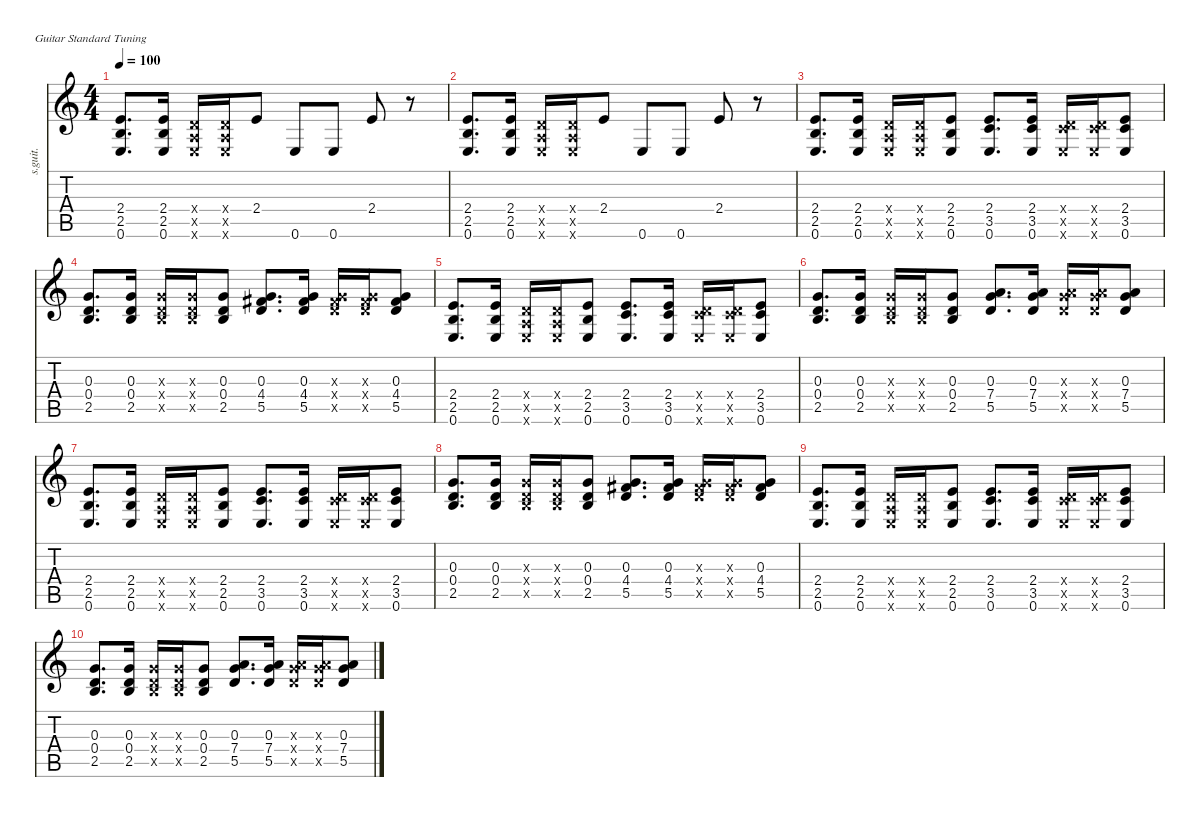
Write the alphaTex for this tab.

\defaultSystemsLayout 4
\hideDynamics
\bracketExtendMode nobrackets
\otherSystemsTrackNameOrientation horizontal
\track ("Steel Guitar" "s.guit.") {instrument acousticguitarsteel}
\staff {score tabs}
\tuning (E4 B3 G3 D3 A2 E2)
\ts (4 4)
\tempo 100
\clef g2
\ks c
(0.6 2.5 2.4).8{d dy mf instrument acousticguitarsteel beam Up} (2.4 2.5 0.6).16{beam Up} (0.6{x} 0.5{x} 0.4{x}).16{beam Up} (0.4{x} 0.5{x} 0.6{x}).16{beam Up} 2.4.8{beam Up} 0.6.8{beam Up} 0.6.8{beam Up} 2.4.8{beam Up} r.8{beam Up} |
(0.6 2.5 2.4).8{d beam Up} (2.4 2.5 0.6).16{beam Up} (0.6{x} 0.5{x} 0.4{x}).16{beam Up} (0.4{x} 0.5{x} 0.6{x}).16{beam Up} 2.4.8{beam Up} 0.6.8{beam Up} 0.6.8{beam Up} 2.4.8{beam Up} r.8{beam Up} |
(0.6 2.5 2.4).8{d beam Up} (2.4 2.5 0.6).16{beam Up} (0.6{x} 0.5{x} 0.4{x}).16{beam Up} (0.4{x} 0.5{x} 0.6{x}).16{beam Up} (0.6 2.5 2.4).8{beam Up} (0.6 3.5 2.4).8{d beam Up} (2.4 3.5 0.6).16{beam Up} (0.6{x} 3.5{x} 0.4{x}).16{beam Up} (0.4{x} 3.5{x} 0.6{x}).16{beam Up} (0.6 3.5 2.4).8{beam Up} |
(2.5 0.4 0.3).8{d beam Up} (0.4 2.5 0.3).16{beam Up} (2.5{x} 0.4{x} 0.3{x}).16{beam Up} (0.4{x} 2.5{x} 0.3{x}).16{beam Up} (2.5 0.4 0.3).8{beam Up} (5.5 4.4{acc #} 0.3).8{d beam Up} (4.4{acc #} 5.5 0.3).16{beam Up} (5.5{x} 4.4{x acc #} 0.3{x}).16{beam Up} (4.4{x acc #} 5.5{x} 0.3{x}).16{beam Up} (5.5 4.4{acc #} 0.3).8{beam Up} |
(0.6 2.5 2.4).8{d beam Up} (2.4 2.5 0.6).16{beam Up} (0.6{x} 0.5{x} 0.4{x}).16{beam Up} (0.4{x} 0.5{x} 0.6{x}).16{beam Up} (0.6 2.5 2.4).8{beam Up} (0.6 3.5 2.4).8{d beam Up} (2.4 3.5 0.6).16{beam Up} (0.6{x} 3.5{x} 0.4{x}).16{beam Up} (0.4{x} 3.5{x} 0.6{x}).16{beam Up} (0.6 3.5 2.4).8{beam Up} |
(2.5 0.4 0.3).8{d beam Up} (0.4 2.5 0.3).16{beam Up} (2.5{x} 0.4{x} 0.3{x}).16{beam Up} (0.4{x} 2.5{x} 0.3{x}).16{beam Up} (2.5 0.4 0.3).8{beam Up} (5.5 7.4 0.3).8{d beam Up} (7.4 5.5 0.3).16{beam Up} (5.5{x} 7.4{x} 0.3{x}).16{beam Up} (7.4{x} 5.5{x} 0.3{x}).16{beam Up} (5.5 7.4 0.3).8{beam Up} |
(0.6 2.5 2.4).8{d beam Up} (2.4 2.5 0.6).16{beam Up} (0.6{x} 0.5{x} 0.4{x}).16{beam Up} (0.4{x} 0.5{x} 0.6{x}).16{beam Up} (0.6 2.5 2.4).8{beam Up} (0.6 3.5 2.4).8{d beam Up} (2.4 3.5 0.6).16{beam Up} (0.6{x} 3.5{x} 0.4{x}).16{beam Up} (0.4{x} 3.5{x} 0.6{x}).16{beam Up} (0.6 3.5 2.4).8{beam Up} |
(2.5 0.4 0.3).8{d beam Up} (0.4 2.5 0.3).16{beam Up} (2.5{x} 0.4{x} 0.3{x}).16{beam Up} (0.4{x} 2.5{x} 0.3{x}).16{beam Up} (2.5 0.4 0.3).8{beam Up} (5.5 4.4{acc #} 0.3).8{d beam Up} (4.4{acc #} 5.5 0.3).16{beam Up} (5.5{x} 4.4{x acc #} 0.3{x}).16{beam Up} (4.4{x acc #} 5.5{x} 0.3{x}).16{beam Up} (5.5 4.4{acc #} 0.3).8{beam Up} |
(0.6 2.5 2.4).8{d beam Up} (2.4 2.5 0.6).16{beam Up} (0.6{x} 0.5{x} 0.4{x}).16{beam Up} (0.4{x} 0.5{x} 0.6{x}).16{beam Up} (0.6 2.5 2.4).8{beam Up} (0.6 3.5 2.4).8{d beam Up} (2.4 3.5 0.6).16{beam Up} (0.6{x} 3.5{x} 0.4{x}).16{beam Up} (0.4{x} 3.5{x} 0.6{x}).16{beam Up} (0.6 3.5 2.4).8{beam Up} |
(2.5 0.4 0.3).8{d beam Up} (0.4 2.5 0.3).16{beam Up} (2.5{x} 0.4{x} 0.3{x}).16{beam Up} (0.4{x} 2.5{x} 0.3{x}).16{beam Up} (2.5 0.4 0.3).8{beam Up} (5.5 7.4 0.3).8{d beam Up} (7.4 5.5 0.3).16{beam Up} (5.5{x} 7.4{x} 0.3{x}).16{beam Up} (7.4{x} 5.5{x} 0.3{x}).16{beam Up} (5.5 7.4 0.3).8{beam Up}
